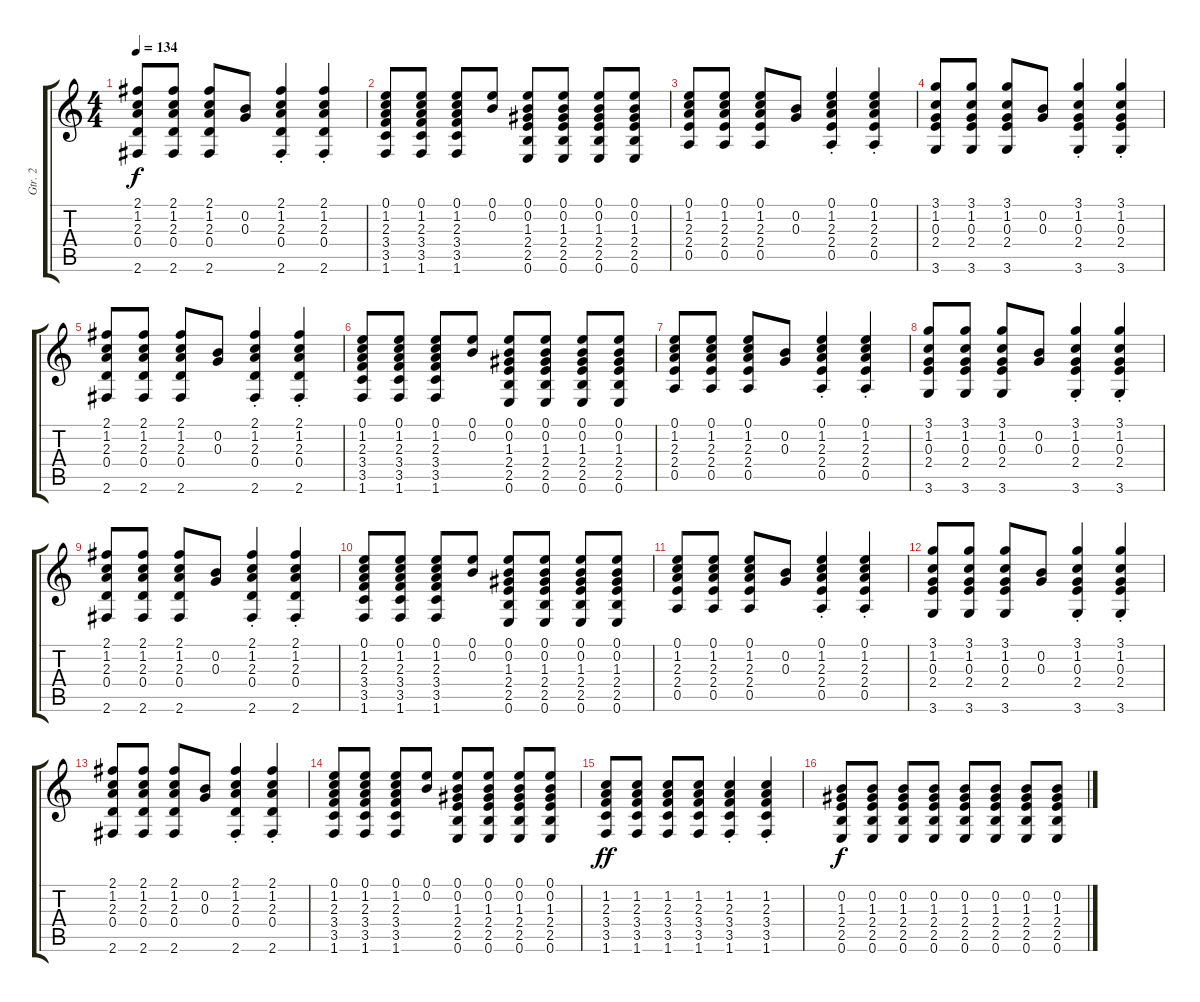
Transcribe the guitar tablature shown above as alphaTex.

\track ("Gtr. 2" "Gtr. 2") {instrument acousticguitarsteel}
\staff {score tabs}
\tuning (E4 B3 G3 D3 A2 E2) {hide}
\ts (4 4)
\tempo 134
\clef g2
\ks c
(2.1 1.2 2.3 0.4 2.6).8{dy f} (2.1 1.2 2.3 0.4 2.6).8 (2.1 1.2 2.3 0.4 2.6).8 (0.2 0.3).8 (2.1{st} 1.2{st} 2.3{st} 0.4{st} 2.6{st}).4 (2.1{st} 1.2{st} 2.3{st} 0.4{st} 2.6{st}).4 |
(0.1 1.2 2.3 3.4 3.5 1.6).8 (0.1 1.2 2.3 3.4 3.5 1.6).8 (0.1 1.2 2.3 3.4 3.5 1.6).8 (0.1 0.2).8 (0.1 0.2 1.3 2.4 2.5 0.6).8 (0.1 0.2 1.3 2.4 2.5 0.6).8 (0.1 0.2 1.3 2.4 2.5 0.6).8 (0.1 0.2 1.3 2.4 2.5 0.6).8 |
(0.1 1.2 2.3 2.4 0.5).8 (0.1 1.2 2.3 2.4 0.5).8 (0.1 1.2 2.3 2.4 0.5).8 (0.2 0.3).8 (0.1{st} 1.2{st} 2.3{st} 2.4{st} 0.5{st}).4 (0.1{st} 1.2{st} 2.3{st} 2.4{st} 0.5{st}).4 |
(3.1 1.2 0.3 2.4 3.6).8 (3.1 1.2 0.3 2.4 3.6).8 (3.1 1.2 0.3 2.4 3.6).8 (0.2 0.3).8 (3.1{st} 1.2{st} 0.3{st} 2.4{st} 3.6{st}).4 (3.1{st} 1.2{st} 0.3{st} 2.4{st} 3.6{st}).4 |
(2.1 1.2 2.3 0.4 2.6).8 (2.1 1.2 2.3 0.4 2.6).8 (2.1 1.2 2.3 0.4 2.6).8 (0.2 0.3).8 (2.1{st} 1.2{st} 2.3{st} 0.4{st} 2.6{st}).4 (2.1{st} 1.2{st} 2.3{st} 0.4{st} 2.6{st}).4 |
(0.1 1.2 2.3 3.4 3.5 1.6).8 (0.1 1.2 2.3 3.4 3.5 1.6).8 (0.1 1.2 2.3 3.4 3.5 1.6).8 (0.1 0.2).8 (0.1 0.2 1.3 2.4 2.5 0.6).8 (0.1 0.2 1.3 2.4 2.5 0.6).8 (0.1 0.2 1.3 2.4 2.5 0.6).8 (0.1 0.2 1.3 2.4 2.5 0.6).8 |
(0.1 1.2 2.3 2.4 0.5).8 (0.1 1.2 2.3 2.4 0.5).8 (0.1 1.2 2.3 2.4 0.5).8 (0.2 0.3).8 (0.1{st} 1.2{st} 2.3{st} 2.4{st} 0.5{st}).4 (0.1{st} 1.2{st} 2.3{st} 2.4{st} 0.5{st}).4 |
(3.1 1.2 0.3 2.4 3.6).8 (3.1 1.2 0.3 2.4 3.6).8 (3.1 1.2 0.3 2.4 3.6).8 (0.2 0.3).8 (3.1{st} 1.2{st} 0.3{st} 2.4{st} 3.6{st}).4 (3.1{st} 1.2{st} 0.3{st} 2.4{st} 3.6{st}).4 |
(2.1 1.2 2.3 0.4 2.6).8 (2.1 1.2 2.3 0.4 2.6).8 (2.1 1.2 2.3 0.4 2.6).8 (0.2 0.3).8 (2.1{st} 1.2{st} 2.3{st} 0.4{st} 2.6{st}).4 (2.1{st} 1.2{st} 2.3{st} 0.4{st} 2.6{st}).4 |
(0.1 1.2 2.3 3.4 3.5 1.6).8 (0.1 1.2 2.3 3.4 3.5 1.6).8 (0.1 1.2 2.3 3.4 3.5 1.6).8 (0.1 0.2).8 (0.1 0.2 1.3 2.4 2.5 0.6).8 (0.1 0.2 1.3 2.4 2.5 0.6).8 (0.1 0.2 1.3 2.4 2.5 0.6).8 (0.1 0.2 1.3 2.4 2.5 0.6).8 |
(0.1 1.2 2.3 2.4 0.5).8 (0.1 1.2 2.3 2.4 0.5).8 (0.1 1.2 2.3 2.4 0.5).8 (0.2 0.3).8 (0.1{st} 1.2{st} 2.3{st} 2.4{st} 0.5{st}).4 (0.1{st} 1.2{st} 2.3{st} 2.4{st} 0.5{st}).4 |
(3.1 1.2 0.3 2.4 3.6).8 (3.1 1.2 0.3 2.4 3.6).8 (3.1 1.2 0.3 2.4 3.6).8 (0.2 0.3).8 (3.1{st} 1.2{st} 0.3{st} 2.4{st} 3.6{st}).4 (3.1{st} 1.2{st} 0.3{st} 2.4{st} 3.6{st}).4 |
(2.1 1.2 2.3 0.4 2.6).8 (2.1 1.2 2.3 0.4 2.6).8 (2.1 1.2 2.3 0.4 2.6).8 (0.2 0.3).8 (2.1{st} 1.2{st} 2.3{st} 0.4{st} 2.6{st}).4 (2.1{st} 1.2{st} 2.3{st} 0.4{st} 2.6{st}).4 |
(0.1 1.2 2.3 3.4 3.5 1.6).8 (0.1 1.2 2.3 3.4 3.5 1.6).8 (0.1 1.2 2.3 3.4 3.5 1.6).8 (0.1 0.2).8 (0.1 0.2 1.3 2.4 2.5 0.6).8 (0.1 0.2 1.3 2.4 2.5 0.6).8 (0.1 0.2 1.3 2.4 2.5 0.6).8 (0.1 0.2 1.3 2.4 2.5 0.6).8 |
(1.2 2.3 3.4 3.5 1.6).8{dy ff} (1.2 2.3 3.4 3.5 1.6).8 (1.2 2.3 3.4 3.5 1.6).8 (1.2 2.3 3.4 3.5 1.6).8 (1.2{st} 2.3{st} 3.4{st} 3.5{st} 1.6{st}).4 (1.2{st} 2.3{st} 3.4{st} 3.5{st} 1.6{st}).4 |
(0.2 1.3 2.4 2.5 0.6).8{dy f} (0.2 1.3 2.4 2.5 0.6).8 (0.2 1.3 2.4 2.5 0.6).8 (0.2 1.3 2.4 2.5 0.6).8 (0.2 1.3 2.4 2.5 0.6).8 (0.2 1.3 2.4 2.5 0.6).8 (0.2 1.3 2.4 2.5 0.6).8 (0.2 1.3 2.4 2.5 0.6).8
